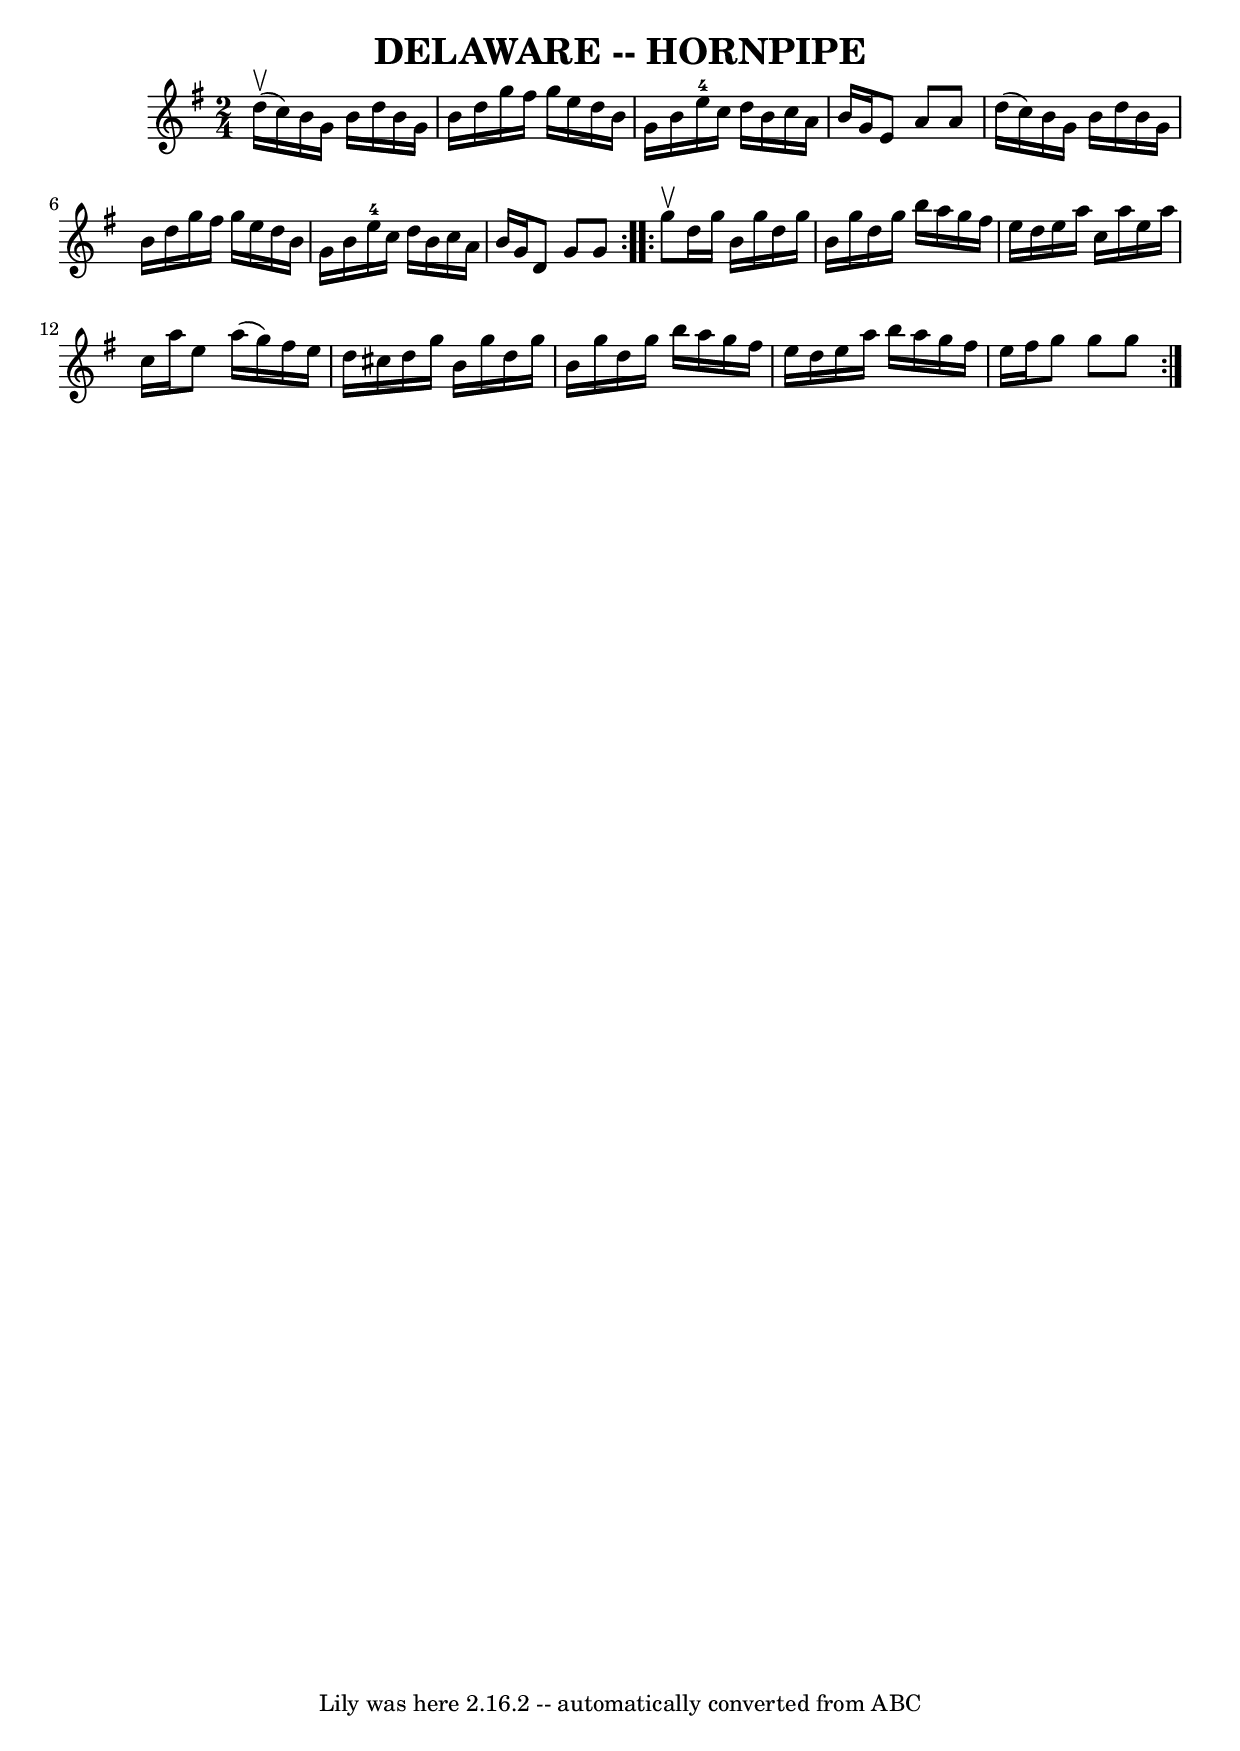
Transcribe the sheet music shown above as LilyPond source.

\version "2.7.40"
\include "Mammoth.ily"
\header {
	%% book = "Ryan's Mammoth Collection of Fiddle Tunes"
	crossRefNumber = "1"
	footnotes = ""
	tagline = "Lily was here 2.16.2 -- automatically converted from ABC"
	title = "DELAWARE -- HORNPIPE"
}
voicedefault =  {
\set Score.defaultBarType = "empty"

\repeat volta 2 {
\time 2/4 \key g \major d''16 (^\upbow c''16)   |
 b'16    
g'16 b'16 d''16 b'16 g'16 b'16 d''16    |
 g''16    
fis''16 g''16 e''16 d''16 b'16 g'16 b'16    |
     
e''16-4 c''16 d''16 b'16 c''16 a'16 b'16 g'16    
|
 e'8 a'8 a'8 d''16 (c''16)   |
 b'16 g'16 
 b'16 d''16 b'16 g'16 b'16 d''16    |
 g''16    
fis''16 g''16 e''16 d''16 b'16 g'16 b'16    |
     
e''16-4 c''16 d''16 b'16 c''16 a'16 b'16 g'16    
|
 d'8 g'8 g'8    }     \repeat volta 2 { g''8^\upbow   
|
 d''16 g''16 b'16 g''16 d''16 g''16 b'16 g''16   
 |
 d''16 g''16 b''16 a''16 g''16 fis''16 e''16    
d''16    |
 e''16 a''16 c''16 a''16 e''16 a''16 c''16 
 a''16    |
 e''8 a''16 (g''16) fis''16 e''16 d''16  
 cis''16    |
 d''16 g''16 b'16 g''16 d''16 g''16    
b'16 g''16    |
 d''16 g''16 b''16 a''16 g''16    
fis''16 e''16 d''16    |
 e''16 a''16 b''16 a''16    
g''16 fis''16 e''16 fis''16    |
 g''8 g''8 g''8    }   
}

\score{
    <<

	\context Staff="default"
	{
	    \voicedefault 
	}

    >>
	\layout {
	}
	\midi {}
}
